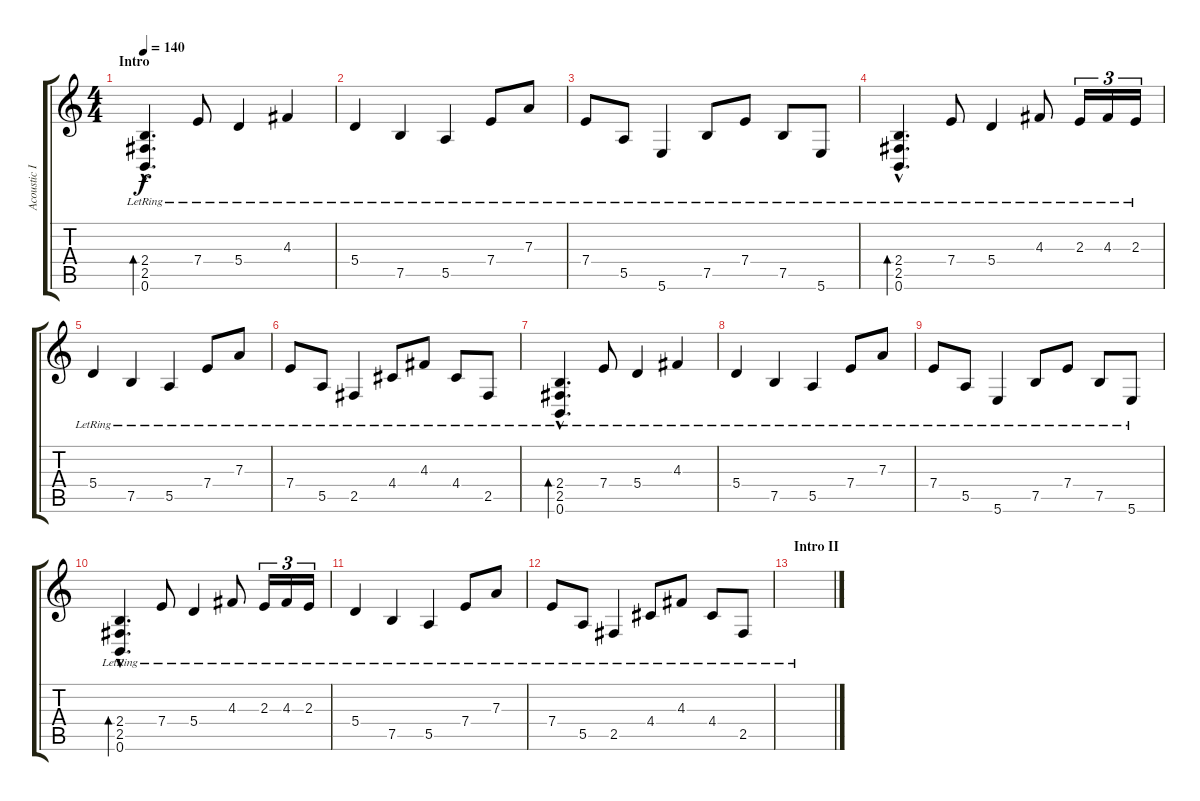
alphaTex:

\track ("Acoustic I" "Acoustic I") {instrument acousticguitarsteel}
\staff {score tabs}
\tuning (B3 Gb3 D3 A2 E2 B1) {hide}
\ts (4 4)
\section ("" "Intro")
\tempo 140
\clef g2
\ks c
(2.4{hac lr} 2.5{hac lr} 0.6{hac lr}).4{d bd 240 dy f instrument acousticguitarsteel} 7.4{lr}.8 5.4{lr}.4 4.3{lr}.4 |
5.4{lr}.4 7.5{lr}.4 5.5{lr}.4 7.4{lr}.8 7.3{lr}.8 |
7.4{lr}.8 5.5{lr}.8 5.6{lr}.4 7.5{lr}.8 7.4{lr}.8 7.5{lr}.8 5.6{lr}.8 |
(2.4{hac lr} 2.5{hac lr} 0.6{hac lr}).4{d bd 240} 7.4{lr}.8 5.4{lr}.4 4.3{lr}.8 2.3{lr}.16{tu (3 2)} 4.3{lr}.16{tu (3 2)} 2.3{lr}.16{tu (3 2)} |
5.4{lr}.4 7.5{lr}.4 5.5{lr}.4 7.4{lr}.8 7.3{lr}.8 |
7.4{lr}.8 5.5{lr}.8 2.5{lr}.4 4.4{lr}.8 4.3{lr}.8 4.4{lr}.8 2.5{lr}.8 |
(2.4{hac lr} 2.5{hac lr} 0.6{hac lr}).4{d bd 240} 7.4{lr}.8 5.4{lr}.4 4.3{lr}.4 |
5.4{lr}.4 7.5{lr}.4 5.5{lr}.4 7.4{lr}.8 7.3{lr}.8 |
7.4{lr}.8 5.5{lr}.8 5.6{lr}.4 7.5{lr}.8 7.4{lr}.8 7.5{lr}.8 5.6{lr}.8 |
(2.4{hac lr} 2.5{hac lr} 0.6{hac lr}).4{d bd 240} 7.4{lr}.8 5.4{lr}.4 4.3{lr}.8 2.3{lr}.16{tu (3 2)} 4.3{lr}.16{tu (3 2)} 2.3{lr}.16{tu (3 2)} |
5.4{lr}.4 7.5{lr}.4 5.5{lr}.4 7.4{lr}.8 7.3{lr}.8 |
7.4{lr}.8 5.5{lr}.8 2.5{lr}.4 4.4{lr}.8 4.3{lr}.8 4.4{lr}.8 2.5{lr}.8 |
\section ("" "Intro II")
